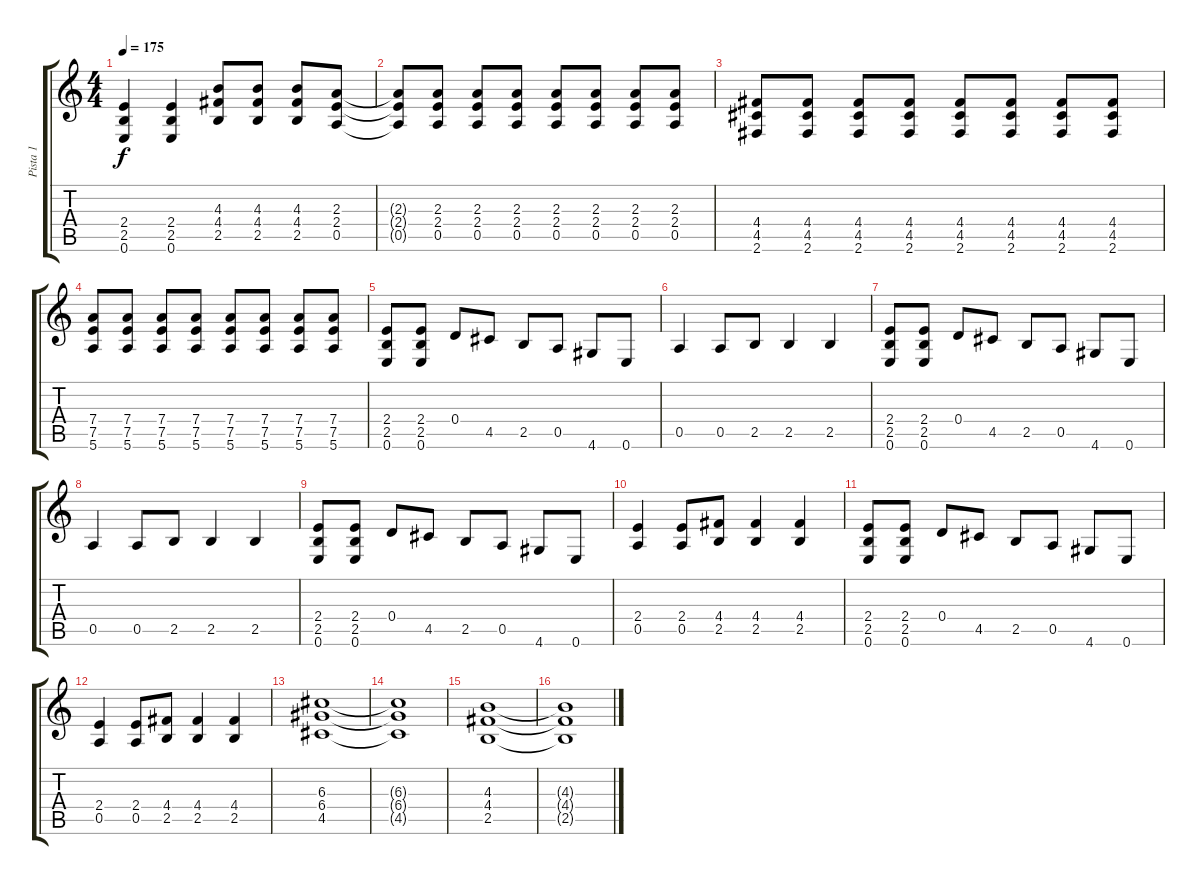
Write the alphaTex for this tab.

\track ("Pista 1" "Pista 1") {instrument distortionguitar}
\staff {score tabs}
\tuning (E4 B3 G3 D3 A2 E2) {hide}
\ts (4 4)
\tempo 175
\clef g2
\ks c
(2.4 2.5 0.6).4{dy f} (2.4 2.5 0.6).4 (4.3 4.4 2.5).8 (4.3 4.4 2.5).8 (4.3 4.4 2.5).8 (2.3 2.4 0.5).8 |
(2.3{t} 2.4{t} 0.5{t}).8 (2.3 2.4 0.5).8 (2.3 2.4 0.5).8 (2.3 2.4 0.5).8 (2.3 2.4 0.5).8 (2.3 2.4 0.5).8 (2.3 2.4 0.5).8 (2.3 2.4 0.5).8 |
(4.4 4.5 2.6).8 (4.4 4.5 2.6).8 (4.4 4.5 2.6).8 (4.4 4.5 2.6).8 (4.4 4.5 2.6).8 (4.4 4.5 2.6).8 (4.4 4.5 2.6).8 (4.4 4.5 2.6).8 |
(7.4 7.5 5.6).8 (7.4 7.5 5.6).8 (7.4 7.5 5.6).8 (7.4 7.5 5.6).8 (7.4 7.5 5.6).8 (7.4 7.5 5.6).8 (7.4 7.5 5.6).8 (7.4 7.5 5.6).8 |
(2.4 2.5 0.6).8{balance 2} (2.4 2.5 0.6).8 0.4.8 4.5.8 2.5.8 0.5.8 4.6.8 0.6.8 |
0.5.4 0.5.8 2.5.8 2.5.4 2.5.4 |
(2.4 2.5 0.6).8 (2.4 2.5 0.6).8 0.4.8 4.5.8 2.5.8 0.5.8 4.6.8 0.6.8 |
0.5.4 0.5.8 2.5.8 2.5.4 2.5.4 |
(2.4 2.5 0.6).8 (2.4 2.5 0.6).8 0.4.8 4.5.8 2.5.8 0.5.8 4.6.8 0.6.8 |
(2.4 0.5).4 (2.4 0.5).8 (4.4 2.5).8 (4.4 2.5).4 (4.4 2.5).4 |
(2.4 2.5 0.6).8 (2.4 2.5 0.6).8 0.4.8 4.5.8 2.5.8 0.5.8 4.6.8 0.6.8 |
(2.4 0.5).4 (2.4 0.5).8 (4.4 2.5).8 (4.4 2.5).4 (4.4 2.5).4 |
(6.3 6.4 4.5).1{balance 5} |
(6.3{t} 6.4{t} 4.5{t}).1 |
(4.3 4.4 2.5).1 |
(4.3{t} 4.4{t} 2.5{t}).1
